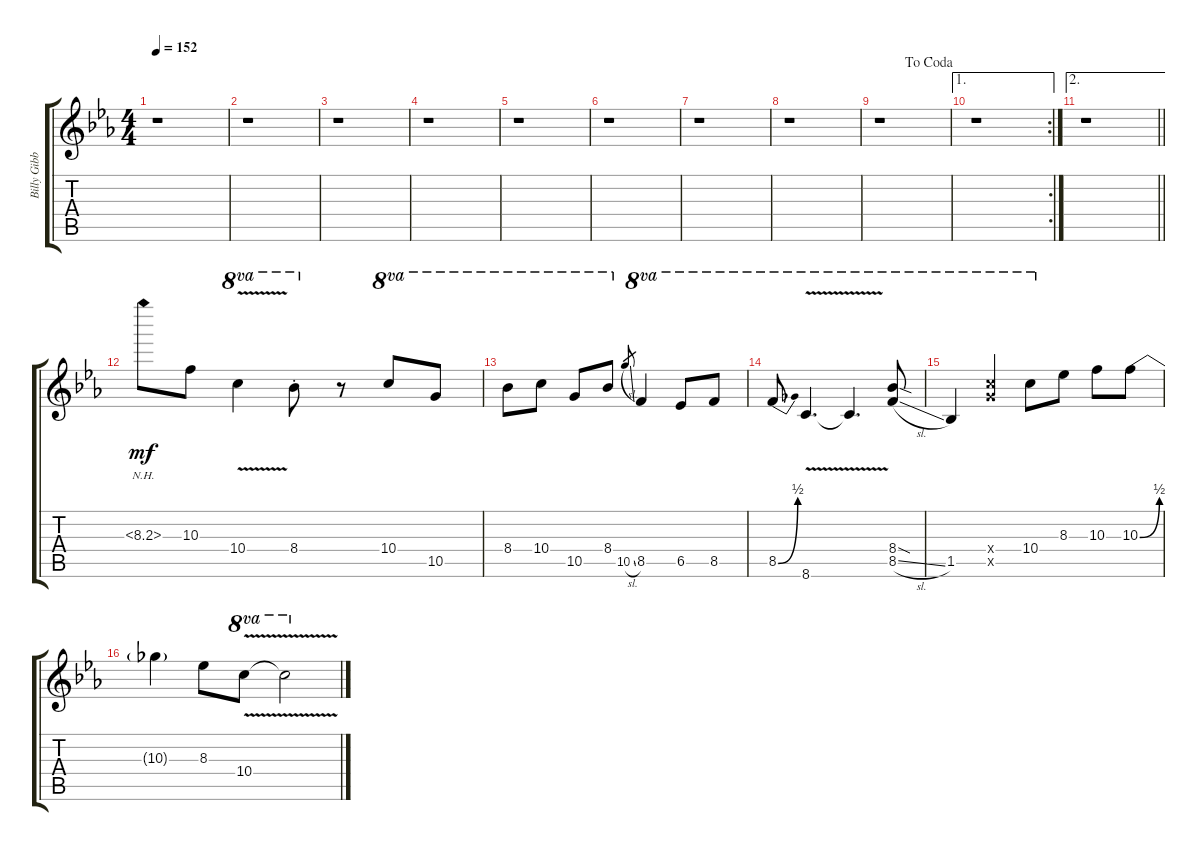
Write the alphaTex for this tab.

\track ("Billy Gibbons -Overdriven Gtr." "Billy Gibb") {instrument overdrivenguitar}
\staff {score tabs}
\tuning (E4 B3 G3 D4 A3 E3) {hide}
\ts (4 4)
\tempo 152
\clef g2
\ks eb
r.1{dy mf} |
r.1 |
r.1 |
r.1 |
r.1 |
r.1 |
r.1 |
r.1 |
\jump dacoda
r.1 |
\ae 1
\rc 2
r.1 |
\ae 2
\barLineRight lightlight
r.1 |
8.3{nh}.8 10.3.8 10.4{v}.4{ot 8va} 8.4{st}.8{ot 8va} r.8 10.4.8{ot 8va} 10.5.8{ot 8va} |
8.4.8{ot 8va} 10.4.8{ot 8va} 10.5.8{ot 8va} 8.4.8{ot 8va} 10.5{sl}.8{gr} 8.5.4{ot 8va} 6.5.8{ot 8va} 8.5.8{ot 8va} |
8.5{be (bend 0 0 60 2)}.8{ot 8va} 8.6{v}.4{d ot 8va} 8.6{v t}.4{d ot 8va} (8.4{sod} 8.5{sl}).8{ot 8va} |
1.5.4{ot 8va} (10.4{x} 10.5{x}).4{ot 8va} 10.4.8{ot 8va} 8.3.8 10.3.8 10.3{be (bend 0 0 60 2)}.8 |
10.3{t}.4 8.3.8 10.4{v}.8{ot 8va} 10.4{v t}.2{ot 8va}
